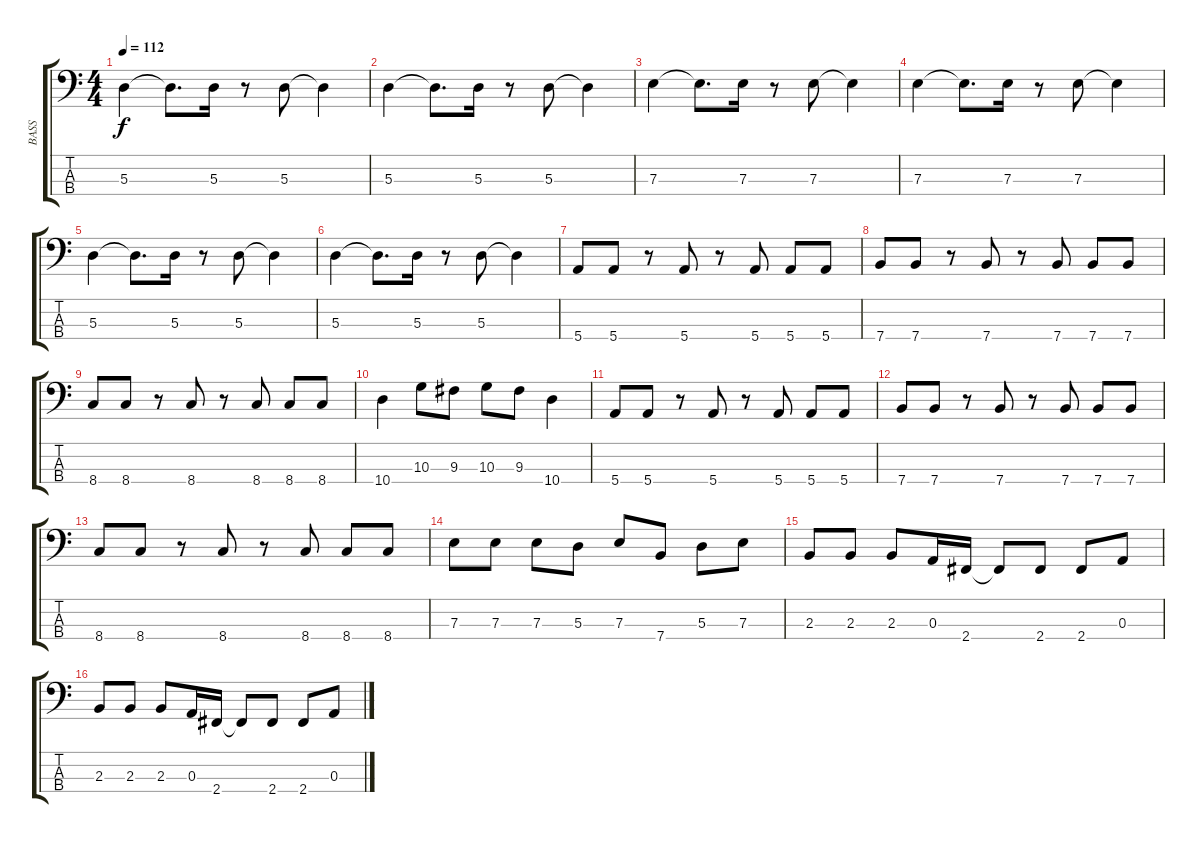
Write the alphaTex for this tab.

\track ("BASS" "BASS") {instrument electricbassfinger}
\staff {score tabs}
\tuning (G2 D2 A1 E1) {hide}
\ts (4 4)
\tempo 112
\clef f4
\ks c
5.3.4{dy f} 5.3{t}.8{d} 5.3.16 r.8 5.3.8 5.3{t}.4 |
5.3.4 5.3{t}.8{d} 5.3.16 r.8 5.3.8 5.3{t}.4 |
7.3.4 7.3{t}.8{d} 7.3.16 r.8 7.3.8 7.3{t}.4 |
7.3.4 7.3{t}.8{d} 7.3.16 r.8 7.3.8 7.3{t}.4 |
5.3.4 5.3{t}.8{d} 5.3.16 r.8 5.3.8 5.3{t}.4 |
5.3.4 5.3{t}.8{d} 5.3.16 r.8 5.3.8 5.3{t}.4 |
5.4.8 5.4.8 r.8 5.4.8 r.8 5.4.8 5.4.8 5.4.8 |
7.4.8 7.4.8 r.8 7.4.8 r.8 7.4.8 7.4.8 7.4.8 |
8.4.8 8.4.8 r.8 8.4.8 r.8 8.4.8 8.4.8 8.4.8 |
10.4.4 10.3.8 9.3.8 10.3.8 9.3.8 10.4.4 |
5.4.8 5.4.8 r.8 5.4.8 r.8 5.4.8 5.4.8 5.4.8 |
7.4.8 7.4.8 r.8 7.4.8 r.8 7.4.8 7.4.8 7.4.8 |
8.4.8 8.4.8 r.8 8.4.8 r.8 8.4.8 8.4.8 8.4.8 |
7.3.8 7.3.8 7.3.8 5.3.8 7.3.8 7.4.8 5.3.8 7.3.8 |
2.3.8 2.3.8 2.3.8 0.3.16 2.4.16 2.4{t}.8 2.4.8 2.4.8 0.3.8 |
2.3.8 2.3.8 2.3.8 0.3.16 2.4.16 2.4{t}.8 2.4.8 2.4.8 0.3.8
